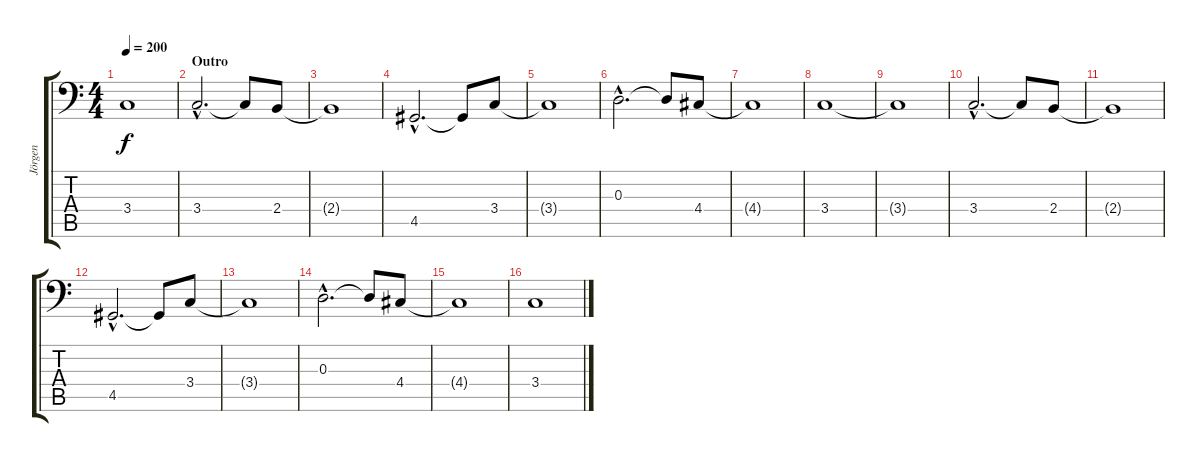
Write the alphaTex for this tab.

\track ("Jörgen" "Jörgen") {instrument electricbasspick}
\staff {score tabs}
\tuning (B2 Gb2 D2 A1 E1 B0) {hide}
\ts (4 4)
\tempo 200
\clef f4
\ks c
3.4{t}.1{dy f} |
\section ("" "Outro")
3.4{hac}.2{d} 3.4{t}.8 2.4.8 |
2.4{t}.1 |
4.5{hac}.2{d} 4.5{t}.8 3.4.8 |
3.4{t}.1 |
0.3{hac}.2{d} 0.3{t}.8 4.4.8 |
4.4{t}.1 |
3.4.1 |
3.4{t}.1 |
3.4{hac}.2{d} 3.4{t}.8 2.4.8 |
2.4{t}.1 |
4.5{hac}.2{d} 4.5{t}.8 3.4.8 |
3.4{t}.1 |
0.3{hac}.2{d} 0.3{t}.8 4.4.8 |
4.4{t}.1 |
3.4.1
